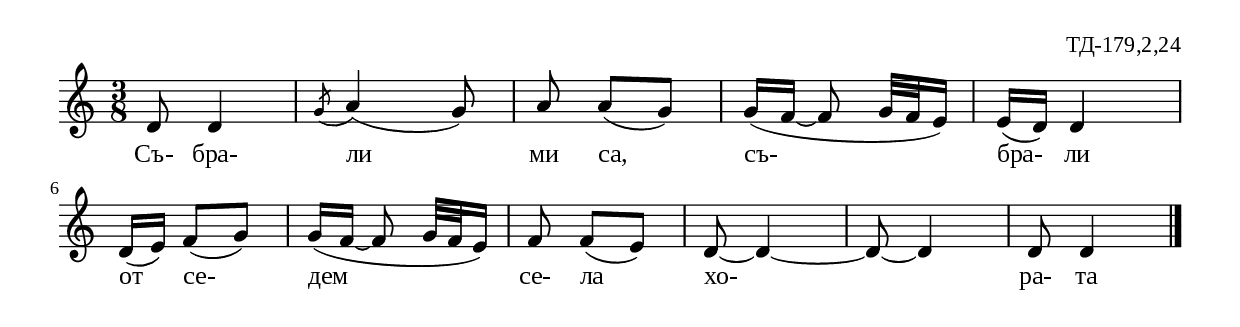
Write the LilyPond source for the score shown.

%{
TD_179_2_24
%}

\include "td-preamble.ly"

\score {
\relative c' {
%% \tempo 8 = 144
\time 3/8
d8 d4 \acciaccatura g8 a4( g8) | a8\noBeam a([ g]) g16[( f~] f8\noBeam 
g32[ f32 e16)] | e16( d) d4 \break
 d16([ e)] f8([ g)] |  g16([ f~] f8\noBeam g32[ f32 e16)] | f8 f([ e)] d8~ d4~ d8~ d4 d8 d4 
\bar "|." 
}
\addlyrics { Съ- бра- ли ми са, съ- бра- ли от се- дем се- ла хо- ра- та }
%
\layout {
  indent = 0\mm
  line-width = 190\mm
  ragged-right=##f
}
\header{
  opus = "ТД-179,2,24"  
	}
%
\midi { 
	\context {
		\Score
		tempoWholesPerMinute = #(ly:make-moment 144 8)
		}
	}
}

\header{
%%  opus = "ТД-179,2,23"
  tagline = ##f
}


